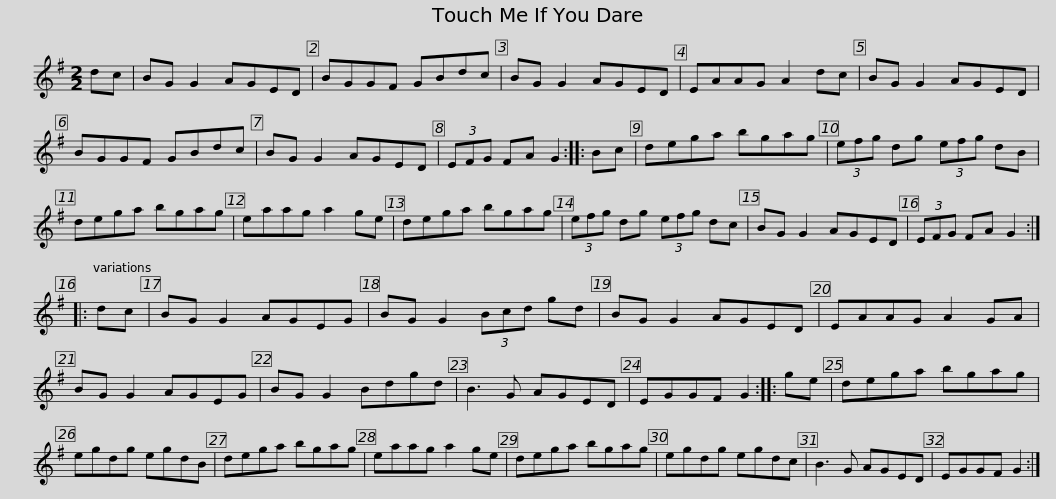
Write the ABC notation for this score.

X:1
L:1/8
M:2/2
I:linebreak $
K:G
V:1 treble
V:1
 dc | BG G2 AGED | BGGF GBdc | BG G2 AGED | EAAG A2 dc | %5
 BG G2 AGED |$ BGGF GBdc | BG G2 AGED | (3EFG FA G2 :: Bc | %10
 dega bgag | (3efg dg (3efg dB |$ dega bgag | eaag a2 ge | dega bgag | %15
 (3efg dg (3efg dc | BG G2 AGED |$ (3EFG FA G2 :: dc | BG G2 AGEG | %20
 BG G2 (3Bcd gd | BG G2 AGED | EAAG A2 GA | BG G2 AGEG |$ BG G2 Bdgd | %25
 B3 G AGED | EGGF G2 :: ge | dega bgag | egdg egdB |$ %30
 dega bgag | eaag a2 ge | dega bgag | egdg egdc | B3 G AGED |$ %35
 EGGF G2 :| %36
